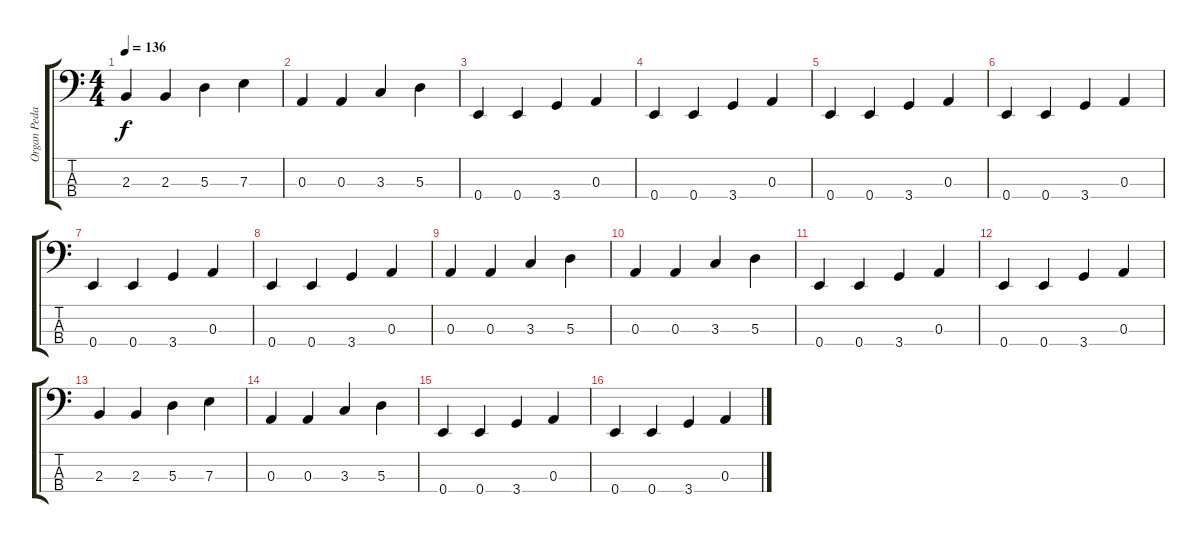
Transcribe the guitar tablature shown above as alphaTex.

\track ("Organ Pedal" "Organ Peda") {instrument acousticbass}
\staff {score tabs}
\tuning (G2 D2 A1 E1) {hide}
\ts (4 4)
\tempo 136
\clef f4
\ks c
2.3.4{dy f} 2.3.4 5.3.4 7.3.4 |
0.3.4 0.3.4 3.3.4 5.3.4 |
0.4.4 0.4.4 3.4.4 0.3.4 |
0.4.4 0.4.4 3.4.4 0.3.4 |
0.4.4 0.4.4 3.4.4 0.3.4 |
0.4.4 0.4.4 3.4.4 0.3.4 |
0.4.4 0.4.4 3.4.4 0.3.4 |
0.4.4 0.4.4 3.4.4 0.3.4 |
0.3.4 0.3.4 3.3.4 5.3.4 |
0.3.4 0.3.4 3.3.4 5.3.4 |
0.4.4 0.4.4 3.4.4 0.3.4 |
0.4.4 0.4.4 3.4.4 0.3.4 |
2.3.4 2.3.4 5.3.4 7.3.4 |
0.3.4 0.3.4 3.3.4 5.3.4 |
0.4.4 0.4.4 3.4.4 0.3.4 |
0.4.4 0.4.4 3.4.4 0.3.4
